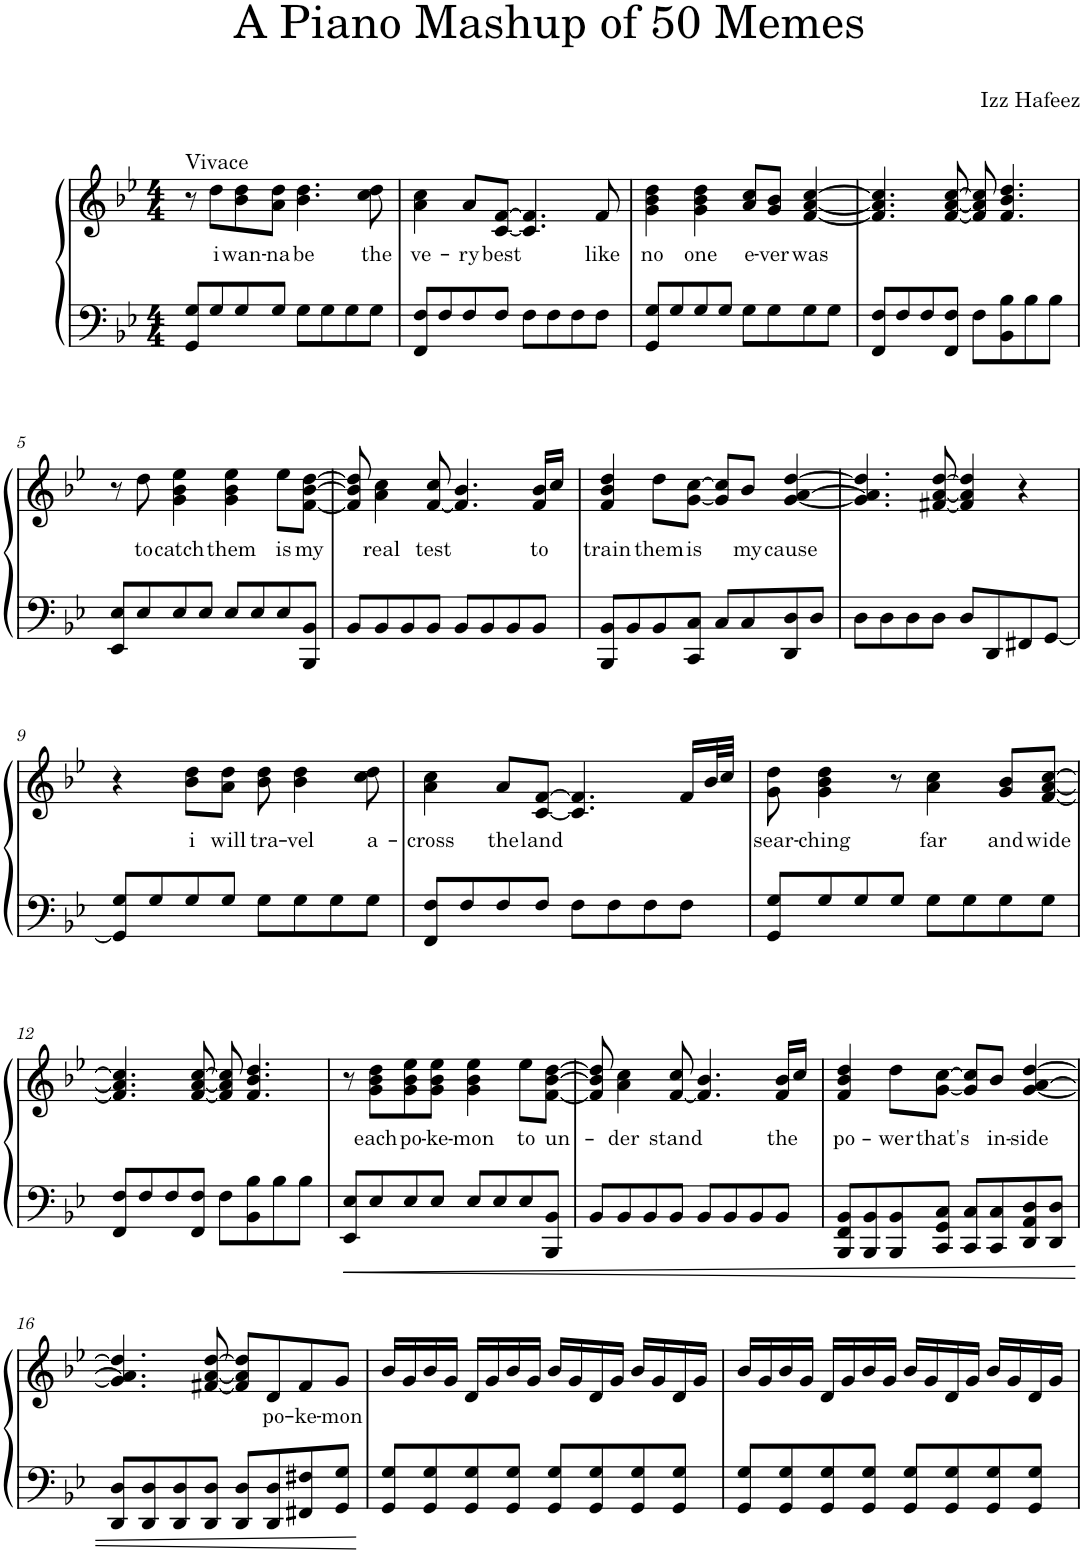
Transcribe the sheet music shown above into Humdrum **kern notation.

**kern	**kern	**text
*part1	*part1	*part1
*staff2	*staff1	*staff1
*I"Piano	*	*
*I'Pno.	*	*
*clefF4	*clefG2	*
*k[b-e-]	*k[b-e-]	*
*M4/4	*M4/4	*
=1	=1	=1
!	!LO:TX:a:t=Vivace	!
8GG/ 8G/L	8r	.
!	!	!LO:LY:b
8G/	8dd\L	i
!	!	!LO:LY:b
8G/	8b-\ 8dd\	wan-
!	!	!LO:LY:b
8G/J	8a\ 8dd\J	-na
!	!	!LO:LY:b
8G\L	4.b-\ 4.dd\	be
8G\	.	.
8G\	.	.
!	!	!LO:LY:b
8G\J	8cc\ 8dd\	the
=2	=2	=2
!	!	!LO:LY:b
8FF/ 8F/L	4a\ 4cc\	ve-
8F/	.	.
!	!	!LO:LY:b
8F/	8a/L	-ry
!	!	!LO:LY:b
8F/J	[8c/ [8f/J	best
8F\L	4.c/] 4.f/]	.
8F\	.	.
8F\	.	.
!	!	!LO:LY:b
8F\J	8f/	like
=3	=3	=3
!	!	!LO:LY:b
8GG/ 8G/L	4g\ 4b-\ 4dd\	no
8G/	.	.
!	!	!LO:LY:b
8G/	4g\ 4b-\ 4dd\	one
8G/J	.	.
!	!	!LO:LY:b
8G\L	8a/ 8cc/L	e-
!	!	!LO:LY:b
8G\	8g/ 8b-/J	-ver
!	!	!LO:LY:b
8G\	[4f/ [4a/ [4cc/	was
8G\J	.	.
=4	=4	=4
8FF/ 8F/L	4.f/] 4.a/] 4.cc/]	.
8F/	.	.
8F/	.	.
8FF/ 8F/J	[8f/ [8a/ [8cc/	.
8F\L	8f/] 8a/] 8cc/]	.
8BB-\ 8B-\	4.f/ 4.b-/ 4.dd/	.
8B-\	.	.
8B-\J	.	.
!!LO:LB:g=z
=5	=5	=5
8EE-/ 8E-/L	8r	.
!	!	!LO:LY:b
8E-/	8dd\	to
!	!	!LO:LY:b
8E-/	4g\ 4b-\ 4ee-\	catch
8E-/J	.	.
!	!	!LO:LY:b
8E-/L	4g\ 4b-\ 4ee-\	them
8E-/	.	.
!	!	!LO:LY:b
8E-/	8ee-\L	is
!	!	!LO:LY:b
8BBB-/ 8BB-/J	[8f\ [8b-\ [8dd\J	my
=6	=6	=6
8BB-/L	8f/] 8b-/] 8dd/]	.
!	!	!LO:LY:b
8BB-/	4a\ 4cc\	real
8BB-/	.	.
!	!	!LO:LY:b
8BB-/J	[8f/ 8cc/	test
8BB-/L	4.f/] 4.b-/	.
8BB-/	.	.
8BB-/	.	.
!	!	!LO:LY:b
8BB-/J	16f/ 16b-/LL	to
.	16cc/JJ	.
=7	=7	=7
!	!	!LO:LY:b
8BBB-/ 8BB-/L	4f/ 4b-/ 4dd/	train
8BB-/	.	.
!	!	!LO:LY:b
8BB-/	8dd\L	them
!	!	!LO:LY:b
8CC/ 8C/J	[8g\ [8cc\J	is
8C/L	8g/] 8cc/]L	.
!	!	!LO:LY:b
8C/	8b-/J	my
!	!	!LO:LY:b
8DD/ 8D/	[4g/ [4a/ [4dd/	cause
8D/J	.	.
=8	=8	=8
8D\L	4.g/] 4.a/] 4.dd/]	.
8D\	.	.
8D\	.	.
8D\J	[8f#X/ [8a/ [8dd/	.
8D/L	4f#/] 4a/] 4dd/]	.
8DD/	.	.
8FF#X/	4r	.
[8GG/J	.	.
!!LO:LB:g=z
=9	=9	=9
8GG/] 8G/L	4r	.
8G/	.	.
!	!	!LO:LY:b
8G/	8b-\ 8dd\L	i
!	!	!LO:LY:b
8G/J	8a\ 8dd\J	will
!	!	!LO:LY:b
8G\L	8b-\ 8dd\	tra-
!	!	!LO:LY:b
8G\	4b-\ 4dd\	-vel
8G\	.	.
!	!	!LO:LY:b
8G\J	8cc\ 8dd\	a-
=10	=10	=10
!	!	!LO:LY:b
8FF/ 8F/L	4a\ 4cc\	-cross
8F/	.	.
!	!	!LO:LY:b
8F/	8a/L	the
!	!	!LO:LY:b
8F/J	[8c/ [8f/J	land
8F\L	4.c/] 4.f/]	.
8F\	.	.
8F\	.	.
8F\J	16f/LL	.
.	32b-/L	.
.	32cc/JJJ	.
=11	=11	=11
!	!	!LO:LY:b
8GG/ 8G/L	8g\ 8dd\	sear-
!	!	!LO:LY:b
8G/	4g\ 4b-\ 4dd\	-ching
8G/	.	.
8G/J	8r	.
!	!	!LO:LY:b
8G\L	4a\ 4cc\	far
8G\	.	.
!	!	!LO:LY:b
8G\	8g/ 8b-/L	and
!	!	!LO:LY:b
8G\J	[8f/ [8a/ [8cc/J	wide
!!LO:LB:g=z
=12	=12	=12
8FF/ 8F/L	4.f/] 4.a/] 4.cc/]	.
8F/	.	.
8F/	.	.
8FF/ 8F/J	[8f/ [8a/ [8cc/	.
8F\L	8f/] 8a/] 8cc/]	.
8BB-\ 8B-\	4.f/ 4.b-/ 4.dd/	.
8B-\	.	.
8B-\J	.	.
=13	=13	=13
8EE-/ 8E-/L	8r	.
!	!	!LO:LY:b
8E-/	8g\ 8b-\ 8dd\L	each
!	!	!LO:LY:b
8E-/	8g\ 8b-\ 8ee-\	po-
!	!	!LO:LY:b
8E-/J	8g\ 8b-\ 8ee-\J	-ke-
!	!	!LO:LY:b
8E-/L	4g\ 4b-\ 4ee-\	-mon
8E-/	.	.
!	!	!LO:LY:b
8E-/	8ee-\L	to
!	!	!LO:LY:b
8BBB-/ 8BB-/J	[8f\ [8b-\ [8dd\J	un-
=14	=14	=14
8BB-/L	8f/] 8b-/] 8dd/]	.
!	!	!LO:LY:b
8BB-/	4a\ 4cc\	-der
8BB-/	.	.
!	!	!LO:LY:b
8BB-/J	[8f/ 8cc/	stand
8BB-/L	4.f/] 4.b-/	.
8BB-/	.	.
8BB-/	.	.
!	!	!LO:LY:b
8BB-/J	16f/ 16b-/LL	the
.	16cc/JJ	.
=15	=15	=15
!	!	!LO:LY:b
8BBB-/ 8FF/ 8BB-/L	4f/ 4b-/ 4dd/	po-
8BBB-/ 8BB-/	.	.
!	!	!LO:LY:b
8BBB-/ 8BB-/	8dd\L	-wer
!	!	!LO:LY:b
8CC/ 8GG/ 8C/J	[8g\ [8cc\J	that's
8CC/ 8C/L	8g/] 8cc/]L	.
!	!	!LO:LY:b
8CC/ 8C/	8b-/J	in-
!	!	!LO:LY:b
8DD/ 8AA/ 8D/	[4g/ [4a/ [4dd/	-side
8DD/ 8D/J	.	.
!!LO:LB:g=z
=16	=16	=16
8DD/ 8D/L	4.g/] 4.a/] 4.dd/]	.
8DD/ 8D/	.	.
8DD/ 8D/	.	.
8DD/ 8D/J	[8f#X/ [8a/ [8dd/	.
8DD/ 8D/L	8f#/] 8a/] 8dd/]L	.
!	!	!LO:LY:b
8DD/ 8D/	8d/	po-
!	!	!LO:LY:b
8FF#X/ 8F#X/	8f#/	-ke-
!	!	!LO:LY:b
8GG/ 8G/J	8g/J	-mon
=17	=17	=17
8GG/ 8G/L	16b-/LL	.
.	16g/	.
8GG/ 8G/	16b-/	.
.	16g/JJ	.
8GG/ 8G/	16d/LL	.
.	16g/	.
8GG/ 8G/J	16b-/	.
.	16g/JJ	.
8GG/ 8G/L	16b-/LL	.
.	16g/	.
8GG/ 8G/	16d/	.
.	16g/JJ	.
8GG/ 8G/	16b-/LL	.
.	16g/	.
8GG/ 8G/J	16d/	.
.	16g/JJ	.
=18	=18	=18
8GG/ 8G/L	16b-/LL	.
.	16g/	.
8GG/ 8G/	16b-/	.
.	16g/JJ	.
8GG/ 8G/	16d/LL	.
.	16g/	.
8GG/ 8G/J	16b-/	.
.	16g/JJ	.
8GG/ 8G/L	16b-/LL	.
.	16g/	.
8GG/ 8G/	16d/	.
.	16g/JJ	.
8GG/ 8G/	16b-/LL	.
.	16g/	.
8GG/ 8G/J	16d/	.
.	16g/JJ	.
=	=	=
*-	*-	*-
